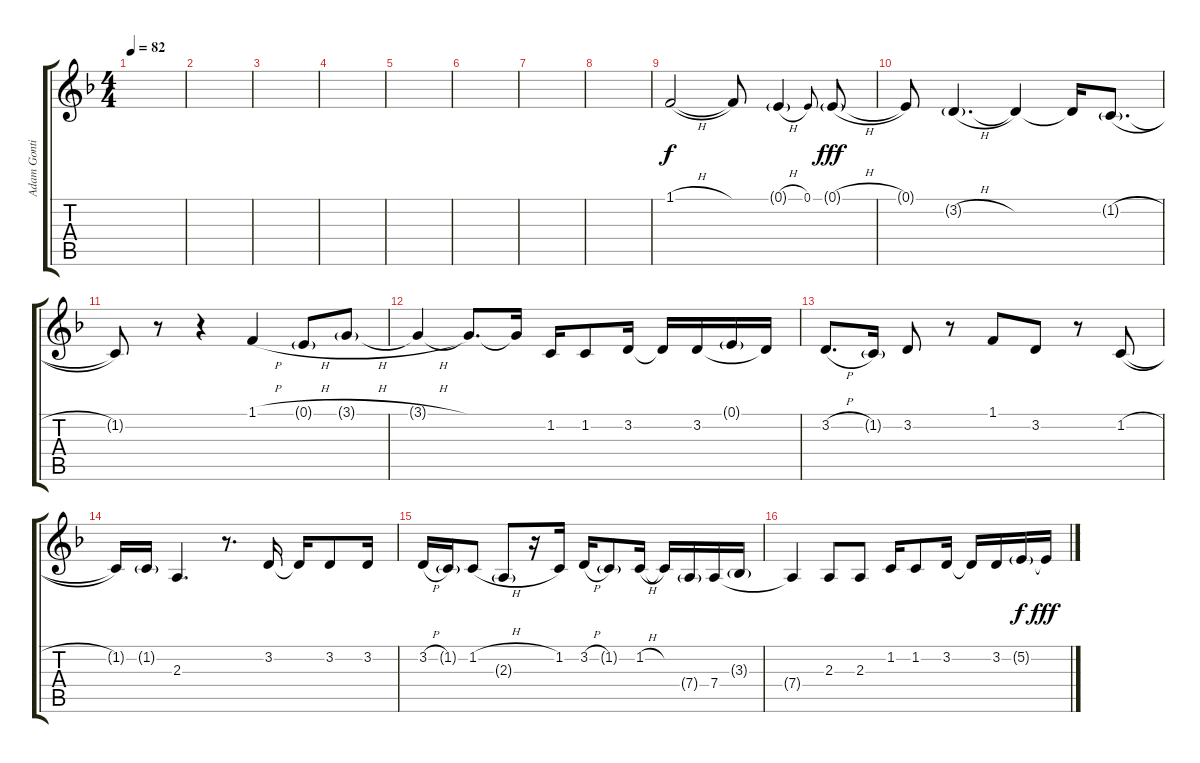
\track ("Adam Gontier (Vocals)" "Adam Gonti") {instrument lead2sawtooth}
\staff {score tabs}
\tuning (E4 B3 G3 D3 A2 D2) {hide}
\ts (4 4)
\tempo 82
\clef g2
\ks f
|
|
|
|
|
|
|
|
1.1{h}.2 1.1{t}.8 0.1{h g}.4 0.1.8{gr onbeat dy f} 0.1{h g}.8{dy fff} |
0.1{t}.8 3.2{h g}.4{d} 3.2{t}.4 3.2{t}.16 1.2{h g}.8{d} |
1.2{t}.8 r.8 r.4 1.1{h}.4 0.1{h g}.8 3.1{h g}.8 |
3.1{h t}.4 3.1{t}.8{d} 3.1{t}.16 1.2.16 1.2.8 3.2.16 3.2{t}.16 3.2.16 0.1{g}.16 3.2{t}.16 |
3.2{h}.8{d} 1.2{g}.16 3.2.8 r.8 1.1.8 3.2.8 r.8 1.2{h}.8 |
1.2{t}.16 1.2{g}.16 2.3.4{d} r.8{d} 3.2.16 3.2{t}.16 3.2.8 3.2.16 |
3.2{h}.16 1.2{g}.16 1.2{h}.8 2.3{g}.8 r.16 1.2.16 3.2{h}.16 1.2{g}.8 1.2{h}.16 1.2{t}.16 7.4{g}.16 7.4.16 3.3{g}.16 |
7.4{t}.4 2.3.8 2.3.8 1.2.16 1.2.8 3.2.16 3.2{t}.16 3.2.16 5.2{g}.16{dy f} 5.2{t}.16{dy fff}
